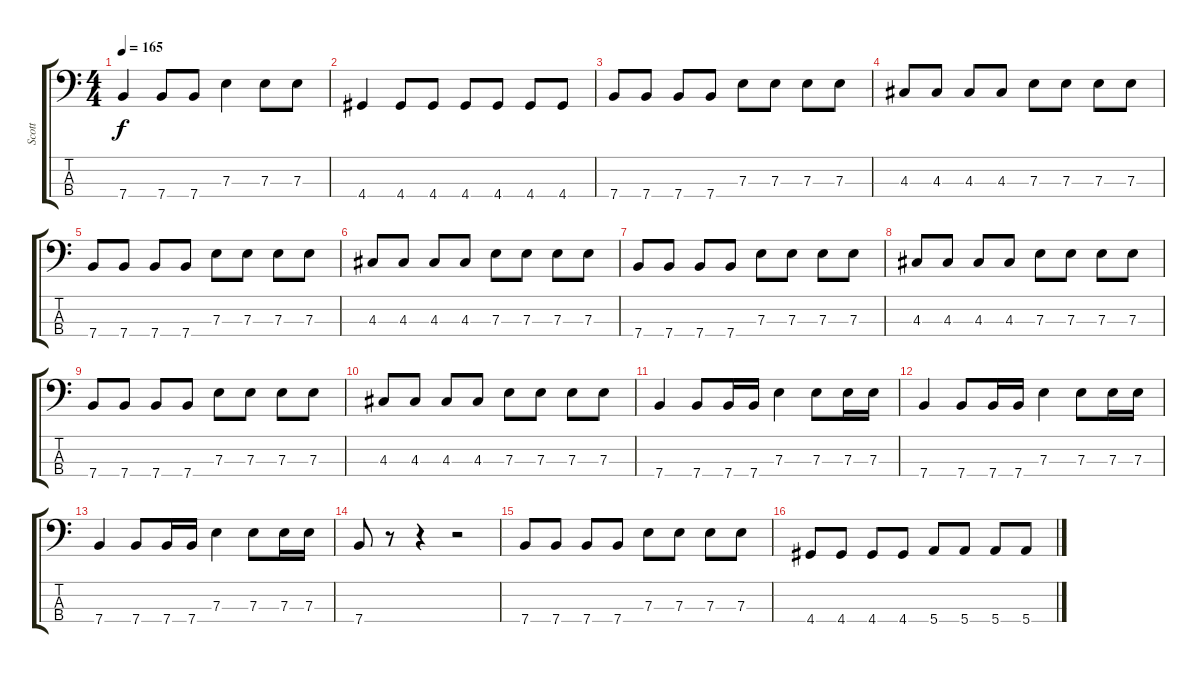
\track ("Scott" "Scott") {instrument electricbasspick}
\staff {score tabs}
\tuning (G2 D2 A1 E1) {hide}
\ts (4 4)
\tempo 165
\clef f4
\ks c
7.4.4{dy f} 7.4.8 7.4.8 7.3.4 7.3.8 7.3.8 |
4.4.4 4.4.8 4.4.8 4.4.8 4.4.8 4.4.8 4.4.8 |
7.4.8 7.4.8 7.4.8 7.4.8 7.3.8 7.3.8 7.3.8 7.3.8 |
4.3.8 4.3.8 4.3.8 4.3.8 7.3.8 7.3.8 7.3.8 7.3.8 |
7.4.8 7.4.8 7.4.8 7.4.8 7.3.8 7.3.8 7.3.8 7.3.8 |
4.3.8 4.3.8 4.3.8 4.3.8 7.3.8 7.3.8 7.3.8 7.3.8 |
7.4.8 7.4.8 7.4.8 7.4.8 7.3.8 7.3.8 7.3.8 7.3.8 |
4.3.8 4.3.8 4.3.8 4.3.8 7.3.8 7.3.8 7.3.8 7.3.8 |
7.4.8 7.4.8 7.4.8 7.4.8 7.3.8 7.3.8 7.3.8 7.3.8 |
4.3.8 4.3.8 4.3.8 4.3.8 7.3.8 7.3.8 7.3.8 7.3.8 |
7.4.4 7.4.8 7.4.16 7.4.16 7.3.4 7.3.8 7.3.16 7.3.16 |
7.4.4 7.4.8 7.4.16 7.4.16 7.3.4 7.3.8 7.3.16 7.3.16 |
7.4.4 7.4.8 7.4.16 7.4.16 7.3.4 7.3.8 7.3.16 7.3.16 |
7.4.8 r.8 r.4 r.2 |
7.4.8 7.4.8 7.4.8 7.4.8 7.3.8 7.3.8 7.3.8 7.3.8 |
4.4.8 4.4.8 4.4.8 4.4.8 5.4.8 5.4.8 5.4.8 5.4.8
